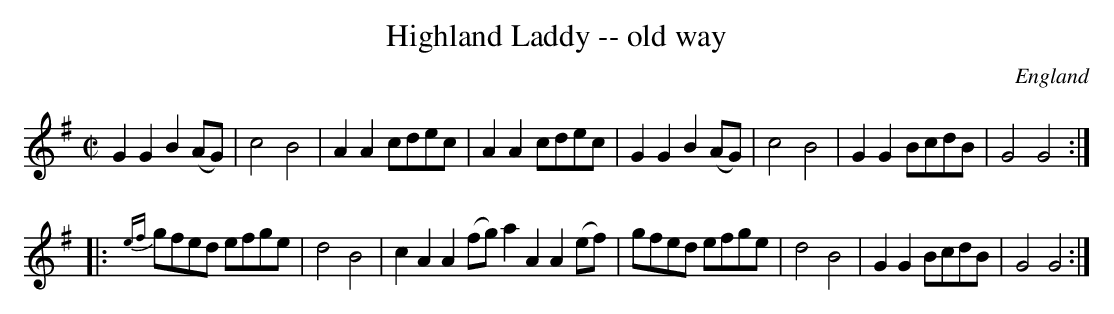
X:1
T:Highland Laddy -- old way
L:1/8
M:C|
O:England
K:G major
G2G2 B2(AG) | c4 B4 | A2A2 cdec | A2A2 cdec |\
G2G2 B2(AG) | c4 B4 | G2G2 BcdB | G4 G4 ::
{ef}gfed efge | d4 B4 | c2A2 A2 (fg) a2A2 A2(ef) |\
gfed efge | d4 B4 | G2G2 BcdB | G4 G4 :|
